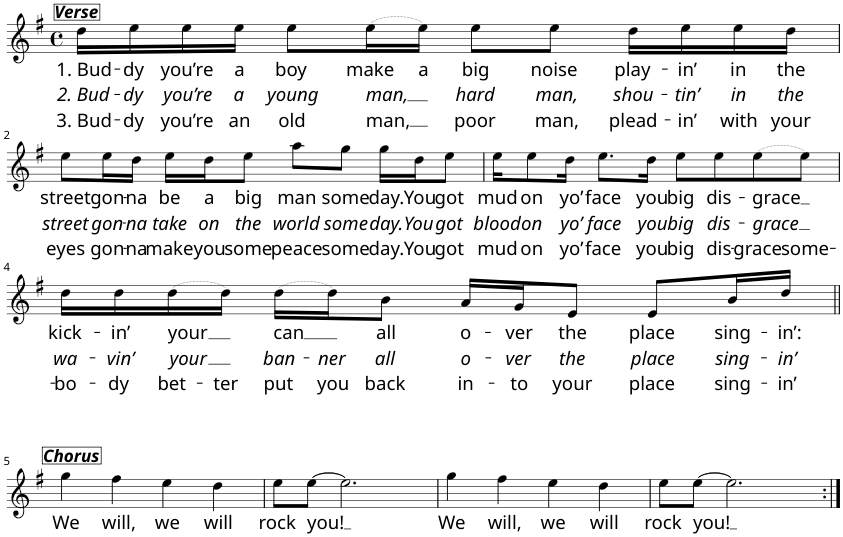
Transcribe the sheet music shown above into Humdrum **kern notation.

**kern	**text	**text	**text
*part1	*part1	*part1	*part1
*staff1	*staff1	*staff1	*staff1
*I"Score	*	*	*
*clefG2	*	*	*
*k[f#]	*	*	*
*G:	*	*	*
*M4/4	*	*	*
*met(c)	*	*	*
=1	=1	=1	=1
!LO:TX:a:Bi:t=Verse	!	!	!
!	!LO:LY:b	!LO:LY:b	!LO:LY:b
16dd\LL	1. Bud-	2. Bud-	3. Bud-
!	!LO:LY:b	!LO:LY:b	!LO:LY:b
16ee\	-dy	-dy	-dy
!	!LO:LY:b	!LO:LY:b	!LO:LY:b
16ee\	you’re	you’re	you’re
!	!LO:LY:b	!LO:LY:b	!LO:LY:b
16ee\JJ	a	a	an
!	!LO:LY:b	!LO:LY:b	!LO:LY:b
8ee\L	boy	young	old
!LO:T:dot	!LO:LY:b	!LO:LY:b	!LO:LY:b
[16ee\L	make	man,	man,
!	!LO:LY:b	!	!
16ee\JJ]	a	.	.
!	!LO:LY:b	!LO:LY:b	!LO:LY:b
8ee\L	big	hard	poor
!	!LO:LY:b	!LO:LY:b	!LO:LY:b
8ee\J	noise	man,	man,
!	!LO:LY:b	!LO:LY:b	!LO:LY:b
16dd\LL	play-	shou-	plead-
!	!LO:LY:b	!LO:LY:b	!LO:LY:b
16ee\	-in’	-tin’	-in’
!	!LO:LY:b	!LO:LY:b	!LO:LY:b
16ee\	in	in	with
!	!LO:LY:b	!LO:LY:b	!LO:LY:b
16dd\JJ	the	the	your
!!LO:LB:g=z
=2	=2	=2	=2
!	!LO:LY:b	!LO:LY:b	!LO:LY:b
8ee\L	street	street	eyes
!	!LO:LY:b	!LO:LY:b	!LO:LY:b
16ee\L	gon-	gon-	gon-
!	!LO:LY:b	!LO:LY:b	!LO:LY:b
16dd\JJ	-na	-na	-na
!	!LO:LY:b	!LO:LY:b	!LO:LY:b
16ee\LL	be	take	make
!	!LO:LY:b	!LO:LY:b	!LO:LY:b
16dd\J	a	on	you
!	!LO:LY:b	!LO:LY:b	!LO:LY:b
8ee\J	big	the	some
!	!LO:LY:b	!LO:LY:b	!LO:LY:b
8aa\L	man	world	peace
!	!LO:LY:b	!LO:LY:b	!LO:LY:b
8gg\J	some	some	some
!	!LO:LY:b	!LO:LY:b	!LO:LY:b
16gg\LL	day.	day.	day.
!	!LO:LY:b	!LO:LY:b	!LO:LY:b
16dd\J	You	You	You
!	!LO:LY:b	!LO:LY:b	!LO:LY:b
8ee\J	got	got	got
=3	=3	=3	=3
!	!LO:LY:b	!LO:LY:b	!LO:LY:b
16ee\KL	mud	blood	mud
!	!LO:LY:b	!LO:LY:b	!LO:LY:b
8ee\	on	on	on
!	!LO:LY:b	!LO:LY:b	!LO:LY:b
16dd\Jk	yo’	yo’	yo’
!	!LO:LY:b	!LO:LY:b	!LO:LY:b
8.ee\L	face	face	face
!	!LO:LY:b	!LO:LY:b	!LO:LY:b
16dd\Jk	you	you	you
!	!LO:LY:b	!LO:LY:b	!LO:LY:b
8ee\L	big	big	big
!	!LO:LY:b	!LO:LY:b	!LO:LY:b
8ee\	dis-	dis-	dis-
!LO:T:dot	!LO:LY:b	!LO:LY:b	!LO:LY:b
[8ee\	-grace	-grace	-grace
!	!	!	!LO:LY:b
8ee\J]	.	.	some-
!!LO:LB:g=z
=4	=4	=4	=4
!	!LO:LY:b	!LO:LY:b	!LO:LY:b
16dd\LL	kick-	wa-	-bo-
!	!LO:LY:b	!LO:LY:b	!LO:LY:b
16dd\	-in’	-vin’	-dy
!LO:T:dot	!LO:LY:b	!LO:LY:b	!LO:LY:b
[16dd\	your	your	bet-
!	!	!	!LO:LY:b
16dd\JJ]	.	.	-ter
!LO:T:dot	!LO:LY:b	!LO:LY:b	!LO:LY:b
[16dd\LL	can	ban-	put
!	!	!LO:LY:b	!LO:LY:b
16dd\J]	.	-ner	you
!	!LO:LY:b	!LO:LY:b	!LO:LY:b
8b\J	all	all	back
!	!LO:LY:b	!LO:LY:b	!LO:LY:b
16a/LL	o-	o-	in-
!	!LO:LY:b	!LO:LY:b	!LO:LY:b
16g/J	-ver	-ver	-to
!	!LO:LY:b	!LO:LY:b	!LO:LY:b
8e/J	the	the	your
!	!LO:LY:b	!LO:LY:b	!LO:LY:b
8e/L	place	place	place
!	!LO:LY:b	!LO:LY:b	!LO:LY:b
16b/L	sing-	sing-	sing-
!	!LO:LY:b	!LO:LY:b	!LO:LY:b
16dd/JJ	-in’:	-in’	-in’
!!LO:LB:g=z
=5||	=5||	=5||	=5||
!LO:TX:a:Bi:t=Chorus	!	!	!
!	!LO:LY:b	!	!
4gg\	We	.	.
!	!LO:LY:b	!	!
4ff#\	will,	.	.
!	!LO:LY:b	!	!
4ee\	we	.	.
!	!LO:LY:b	!	!
4dd\	will	.	.
=6	=6	=6	=6
!	!LO:LY:b	!	!
8ee\L	rock	.	.
!	!LO:LY:b	!	!
[8ee\J	you!	.	.
2.ee\]	.	.	.
=7	=7	=7	=7
!	!LO:LY:b	!	!
4gg\	We	.	.
!	!LO:LY:b	!	!
4ff#\	will,	.	.
!	!LO:LY:b	!	!
4ee\	we	.	.
!	!LO:LY:b	!	!
4dd\	will	.	.
=8	=8	=8	=8
!	!LO:LY:b	!	!
8ee\L	rock	.	.
!	!LO:LY:b	!	!
[8ee\J	you!	.	.
2.ee\]	.	.	.
=:|!	=:|!	=:|!	=:|!
*-	*-	*-	*-
